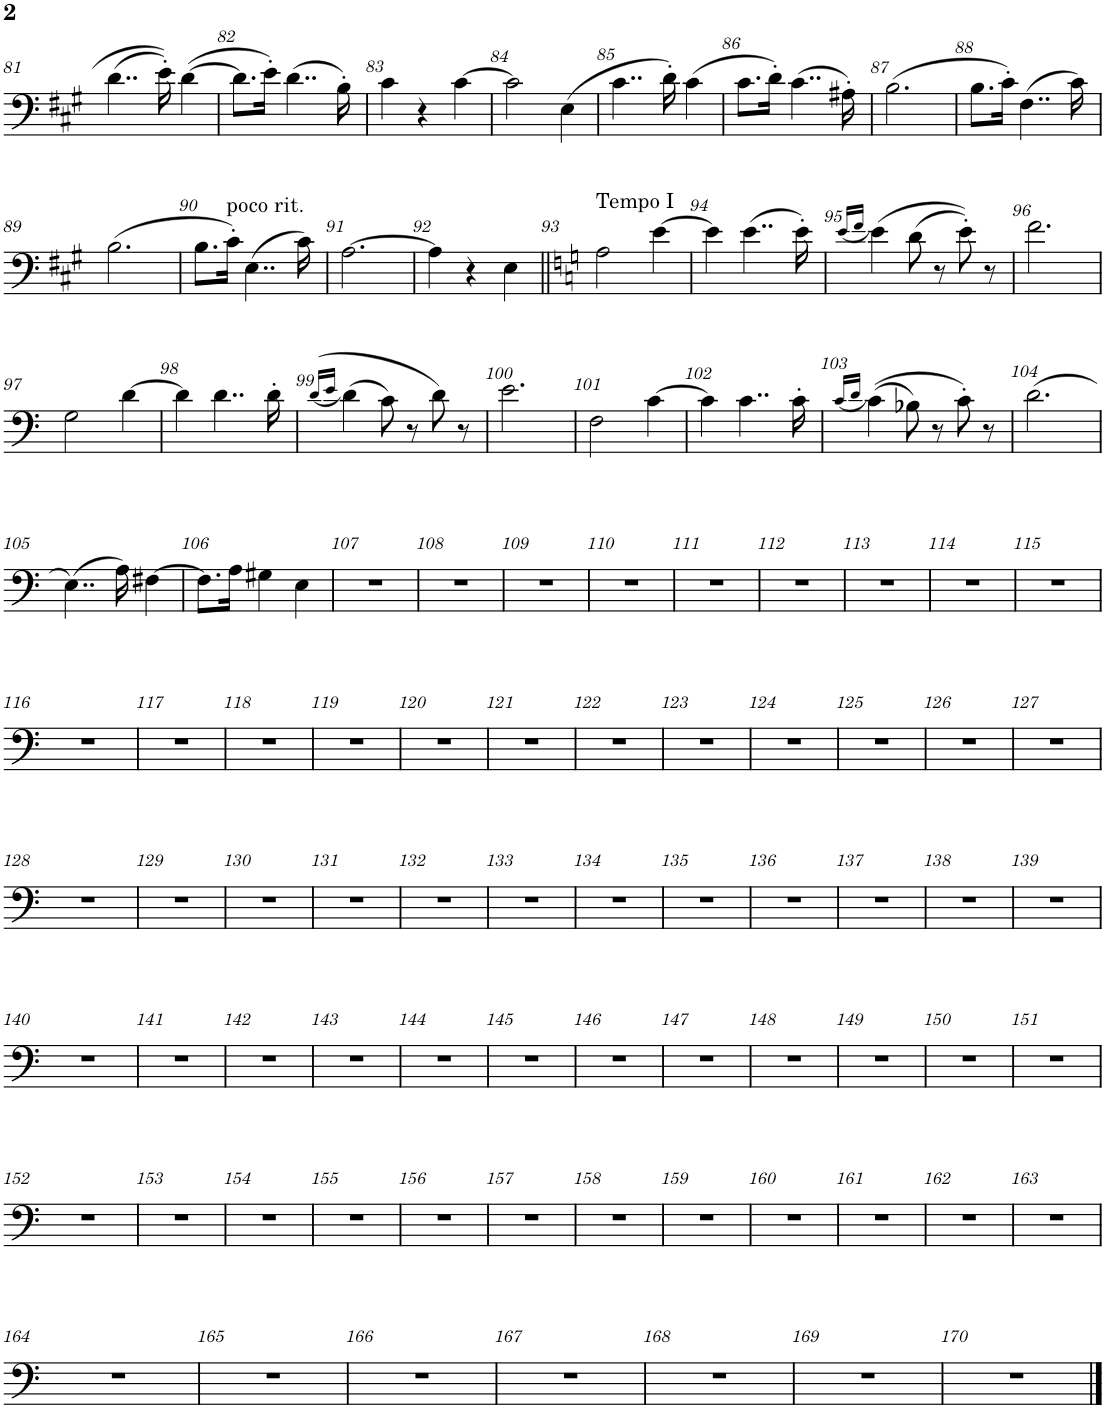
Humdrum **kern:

**kern
*part1
*staff1
*I"Trombone
*I'Tbn.
!!LO:PB:g=z
*clefF4
*k[f#c#g#]
*M3/4
=81
(4..d\
16e'\)
([4d\
=82
8.d\L]
16e'\Jk)
(4..d\
16B'\)
=83
4c#\
4r
[4c#\
=84
2c#\]
(4E\
=85
4..c#\
16d'\)
(4c#\
=86
8.c#\L
16d'\Jk)
(4..c#\
16A#X'\)
=87
(2.B\
=88
8.B\L
16c#'\Jk)
(4..F#\
16c#\)
!!LO:LB:g=z
=89
(2.B\
=90
8.B\L
!LO:TX:a:t=poco rit.
16c#'\Jk)
(4..E\
16c#\)
=91
[2.A\
=92
4A\]
4r
4E\
=93||
*k[]
!LO:TX:a:t=Tempo I
2A\
[4e\
=94
4e\]
(4..e\
16e'\)
=95
(16qe/LL
16qf/JJ)
(4e\
(8d\
8r
8e'\))
8r
=96
2.f\
!!LO:LB:g=z
=97
2G\
[4d\
=98
4d\]
4..d\
16d'\
=99
(16qd/LL
16qe/JJ)
((4d\
8c\)
8r
8d\)
8r
=100
2.e\
=101
2F\
[4c\
=102
4c\]
4..c\
16c'\
=103
(16qc/LL
16qd/JJ)
((4c\
8B-X\)
8r
8c'\)
8r
=104
(2.d\
!!LO:LB:g=z
=105
(4..E\)
16A\)
[4F#X\
=106
8.F#\L]
16A\Jk
4G#X\
4E\
=107
2.r
=108
2.r
=109
2.r
=110
2.r
=111
2.r
=112
2.r
=113
2.r
=114
2.r
=115
2.r
!!LO:LB:g=z
=116
2.r
=117
2.r
=118
2.r
=119
2.r
=120
2.r
=121
2.r
=122
2.r
=123
2.r
=124
2.r
=125
2.r
=126
2.r
=127
2.r
!!LO:LB:g=z
=128
2.r
=129
2.r
=130
2.r
=131
2.r
=132
2.r
=133
2.r
=134
2.r
=135
2.r
=136
2.r
=137
2.r
=138
2.r
=139
2.r
!!LO:LB:g=z
=140
2.r
=141
2.r
=142
2.r
=143
2.r
=144
2.r
=145
2.r
=146
2.r
=147
2.r
=148
2.r
=149
2.r
=150
2.r
=151
2.r
!!LO:LB:g=z
=152
2.r
=153
2.r
=154
2.r
=155
2.r
=156
2.r
=157
2.r
=158
2.r
=159
2.r
=160
2.r
=161
2.r
=162
2.r
=163
2.r
!!LO:LB:g=z
=164
2.r
=165
2.r
=166
2.r
=167
2.r
=168
2.r
=169
2.r
=170
2.r
==
*-
